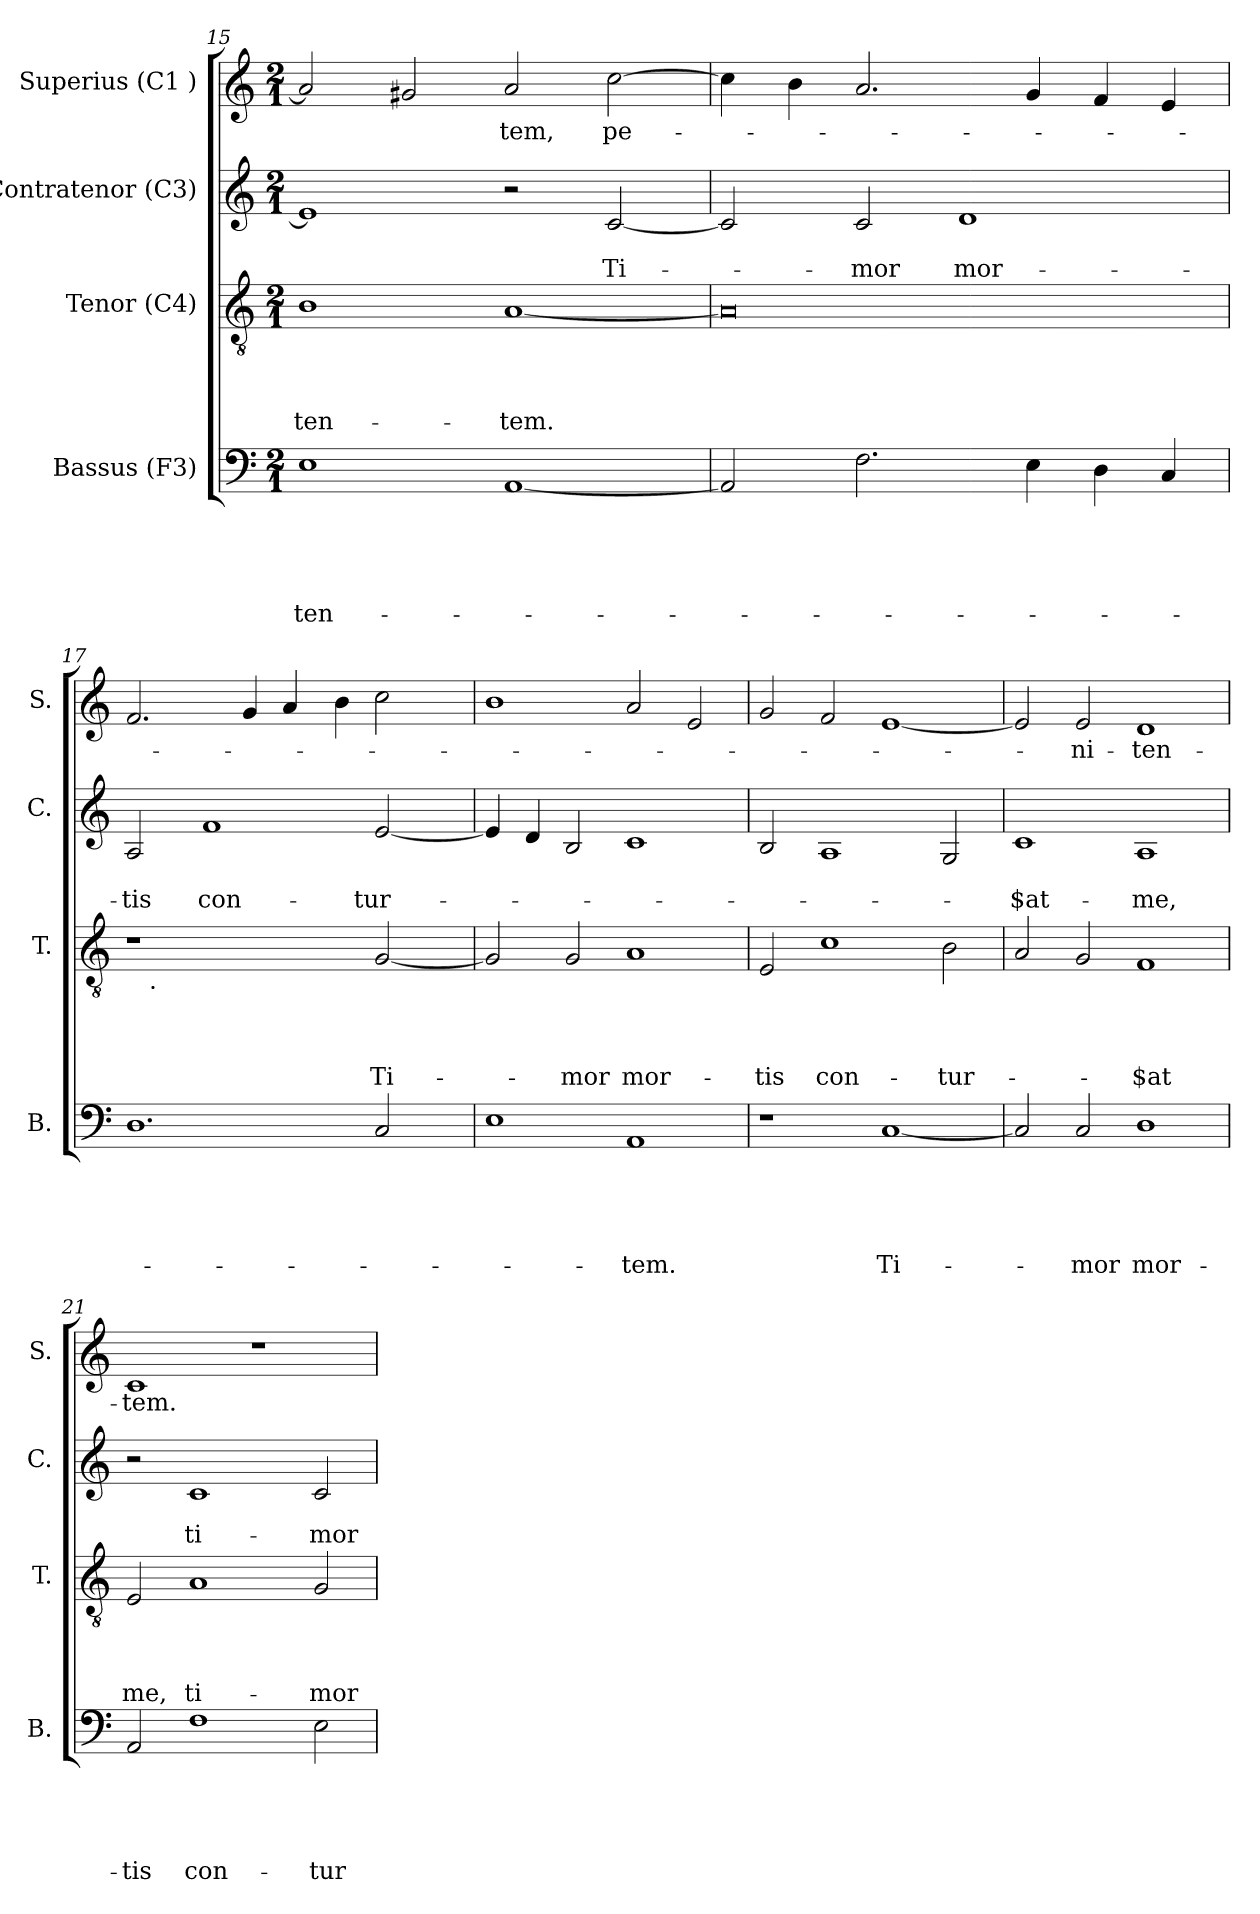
**kern	**text	**text	**text	**text	**text	**kern	**text	**text	**text	**text	**kern	**text	**text	**kern	**text
*part4	*part4	*part4	*part4	*part4	*part4	*part3	*part3	*part3	*part3	*part3	*part2	*part2	*part2	*part1	*part1
*staff4	*staff4	*staff4	*staff4	*staff4	*staff4	*staff3	*staff3	*staff3	*staff3	*staff3	*staff2	*staff2	*staff2	*staff1	*staff1
*I"Bassus (F3)	*	*	*	*	*	*I"Tenor (C4)	*	*	*	*	*I"Contratenor (C3)	*	*	*I"Superius (C1 )	*
*I'B.	*	*	*	*	*	*I'T.	*	*	*	*	*I'C.	*	*	*I'S.	*
!!LO:LB:g=z
*clefF4	*	*	*	*	*	*clefGv2	*	*	*	*	*clefG2	*	*	*clefG2	*
*k[]	*	*	*	*	*	*k[]	*	*	*	*	*k[]	*	*	*k[]	*
*C:	*	*	*	*	*	*C:	*	*	*	*	*C:	*	*	*C:	*
*M2/1	*	*	*	*	*	*M2/1	*	*	*	*	*M2/1	*	*	*M2/1	*
=15	=15	=15	=15	=15	=15	=15	=15	=15	=15	=15	=15	=15	=15	=15	=15
!	!	!	!	!	!LO:LY:b	!	!	!	!	!LO:LY:b	!	!	!	!	!
1E	.	.	.	.	-ten-	1B	.	.	.	-ten-	1e]	.	.	2a/]	.
.	.	.	.	.	.	.	.	.	.	.	.	.	.	2g#/	.
!	!	!	!	!	!	!	!	!	!	!LO:LY:b	!	!	!	!	!LO:LY:b
[<1AA	.	.	.	.	.	[<1A	.	.	.	-tem.	2r	.	.	2a/	-tem,
!	!	!	!	!	!	!	!	!	!	!	!	!	!LO:LY:b	!	!LO:LY:b
.	.	.	.	.	.	.	.	.	.	.	[<2c/	.	Ti-	[>2cc\	pe-
=16	=16	=16	=16	=16	=16	=16	=16	=16	=16	=16	=16	=16	=16	=16	=16
2AA/]	.	.	.	.	.	0A]	.	.	.	.	2c/]	.	.	4cc\]	.
.	.	.	.	.	.	.	.	.	.	.	.	.	.	4b\	.
!	!	!	!	!	!	!	!	!	!	!	!	!	!LO:LY:b	!	!
2.F\	.	.	.	.	.	.	.	.	.	.	2c/	.	-mor	2.a/	.
!	!	!	!	!	!	!	!	!	!	!	!	!	!LO:LY:b	!	!
.	.	.	.	.	.	.	.	.	.	.	1d	.	mor-	.	.
4E\	.	.	.	.	.	.	.	.	.	.	.	.	.	4g/	.
4D\	.	.	.	.	.	.	.	.	.	.	.	.	.	4f/	.
4C/	.	.	.	.	.	.	.	.	.	.	.	.	.	4e/	.
=17	=17	=17	=17	=17	=17	=17	=17	=17	=17	=17	=17	=17	=17	=17	=17
!	!	!	!	!	!	!	!	!	!	!	!	!	!LO:LY:b	!	!
*	*	*	*	*	*	*^	*	*	*	*	*	*	*	*	*
1.D	.	.	.	.	.	1r	16.ryy	.	.	.	.	2A/	.	-tis	2.f/	.
!	!	!	!	!	!	!	!LO:TX:b:t=.	!	!	!	!	!	!	!	!	!
.	.	.	.	.	.	.	1ryy	.	.	.	.	.	.	.	.	.
!	!	!	!	!	!	!	!	!	!	!	!	!	!	!LO:LY:b	!	!
.	.	.	.	.	.	.	.	.	.	.	.	1f	.	con-	.	.
.	.	.	.	.	.	.	.	.	.	.	.	.	.	.	4g/	.
.	.	.	.	.	.	2ryy	.	.	.	.	.	.	.	.	4a/	.
.	.	.	.	.	.	.	2ryy	.	.	.	.	.	.	.	.	.
.	.	.	.	.	.	.	.	.	.	.	.	.	.	.	4b\	.
!	!	!	!	!	!	!	!	!	!	!	!LO:LY:b	!	!	!LO:LY:b	!	!
2C/	.	.	.	.	.	[>2G/	.	.	.	.	Ti-	[>2e/	.	-tur-	2cc\	.
.	.	.	.	.	.	.	4ryy	.	.	.	.	.	.	.	.	.
.	.	.	.	.	.	.	8ryy	.	.	.	.	.	.	.	.	.
.	.	.	.	.	.	.	32ryy	.	.	.	.	.	.	.	.	.
*	*	*	*	*	*	*v	*v	*	*	*	*	*	*	*	*	*
!!LO:PB:g=z
=18	=18	=18	=18	=18	=18	=18	=18	=18	=18	=18	=18	=18	=18	=18	=18
1E	.	.	.	.	.	2G/]	.	.	.	.	4e/]	.	.	1b	.
.	.	.	.	.	.	.	.	.	.	.	4d/	.	.	.	.
!	!	!	!	!	!	!	!	!	!	!LO:LY:b	!	!	!	!	!
.	.	.	.	.	.	2G/	.	.	.	-mor	2B/	.	.	.	.
!	!	!	!	!	!LO:LY:b	!	!	!	!	!LO:LY:b	!	!	!	!	!
1AA	.	.	.	.	-tem.	1A	.	.	.	mor-	1c	.	.	2a/	.
.	.	.	.	.	.	.	.	.	.	.	.	.	.	2e/	.
=19	=19	=19	=19	=19	=19	=19	=19	=19	=19	=19	=19	=19	=19	=19	=19
!	!	!	!	!	!	!	!	!	!	!LO:LY:b	!	!	!	!	!
1r	.	.	.	.	.	2E/	.	.	.	-tis	2B/	.	.	2g/	.
!	!	!	!	!	!	!	!	!	!	!LO:LY:b	!	!	!	!	!
.	.	.	.	.	.	1c	.	.	.	con-	1A	.	.	2f/	.
!	!	!	!	!	!LO:LY:b	!	!	!	!	!	!	!	!	!	!
[<1C	.	.	.	.	Ti-	.	.	.	.	.	.	.	.	[<1e	.
!	!	!	!	!	!	!	!	!	!	!LO:LY:b	!	!	!	!	!
.	.	.	.	.	.	2B\	.	.	.	-tur-	2G/	.	.	.	.
=20	=20	=20	=20	=20	=20	=20	=20	=20	=20	=20	=20	=20	=20	=20	=20
!	!	!	!	!	!	!	!	!	!	!	!	!	!LO:LY:b	!	!
2C/]	.	.	.	.	.	2A/	.	.	.	.	1c	.	-$at-	2e/]	.
!	!	!	!	!	!LO:LY:b	!	!	!	!	!	!	!	!	!	!LO:LY:b
2C/	.	.	.	.	-mor	2G/	.	.	.	.	.	.	.	2e/	-ni-
!	!	!	!	!	!LO:LY:b	!	!	!	!	!LO:LY:b	!	!	!LO:LY:b	!	!LO:LY:b
1D	.	.	.	.	mor-	1F	.	.	.	-$at	1A	.	-me,	1d	-ten-
=21	=21	=21	=21	=21	=21	=21	=21	=21	=21	=21	=21	=21	=21	=21	=21
!	!	!	!	!	!LO:LY:b	!	!	!	!	!LO:LY:b	!	!	!	!	!LO:LY:b
2AA/	.	.	.	.	-tis	2E/	.	.	.	me,	2r	.	.	1c	-tem.
!	!	!	!	!	!LO:LY:b	!	!	!	!	!LO:LY:b	!	!	!LO:LY:b	!	!
1F	.	.	.	.	con-	1A	.	.	.	ti-	1c	.	ti-	.	.
.	.	.	.	.	.	.	.	.	.	.	.	.	.	1r	.
!	!	!	!	!	!LO:LY:b	!	!	!	!	!LO:LY:b	!	!	!LO:LY:b	!	!
2E\	.	.	.	.	-tur-	2G/	.	.	.	-mor	2c/	.	-mor	.	.
=	=	=	=	=	=	=	=	=	=	=	=	=	=	=	=
*-	*-	*-	*-	*-	*-	*-	*-	*-	*-	*-	*-	*-	*-	*-	*-
